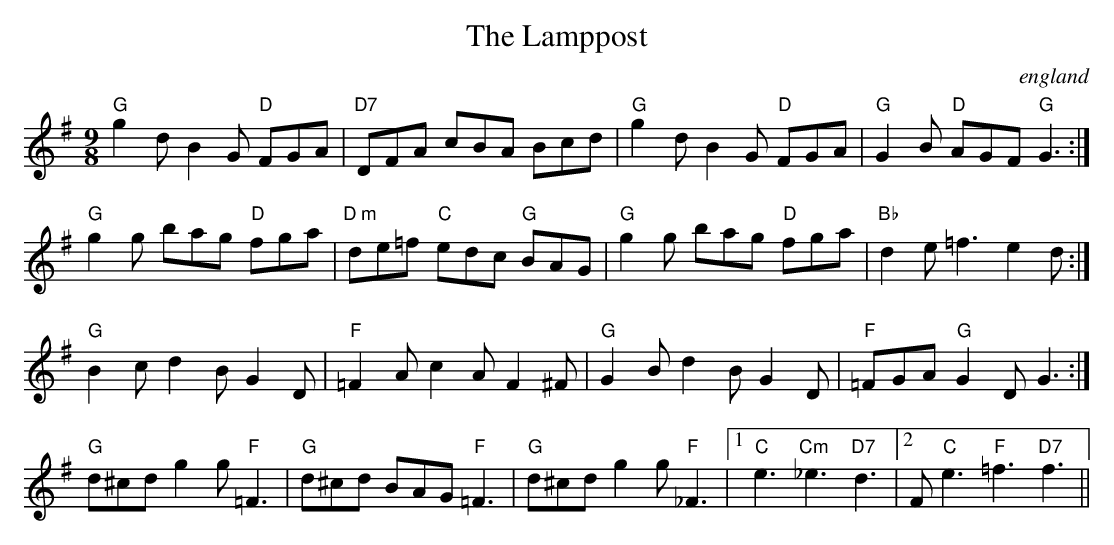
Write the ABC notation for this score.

X:1
T:The Lamppost
O:england
M:9/8
K:G
"G"g2d B2G "D"FGA|"D7"DFA cBA Bcd|"G"g2d B2G "D"FGA|"G"G2B "D"AGF "G"G3:|
"G"g2g bag "D"fga|"D m"de=f "C"edc "G"BAG|"G"g2g bag "D"fga|"Bb"d2e =f3 e2d:|
"G"B2c d2B G2D|"F"=F2A c2A F2^F|"G"G2B d2B G2D|"F"=FGA "G"G2D G3:|
"G"d^cd g2g "F"=F3|"G"d^cd BAG "F"=F3|"G"d^cd g2g "F"_F3|\
[1"C"e3 "Cm"_e3 "D7"d3| [2F"C"e3"F"=f3"D7"f3||
